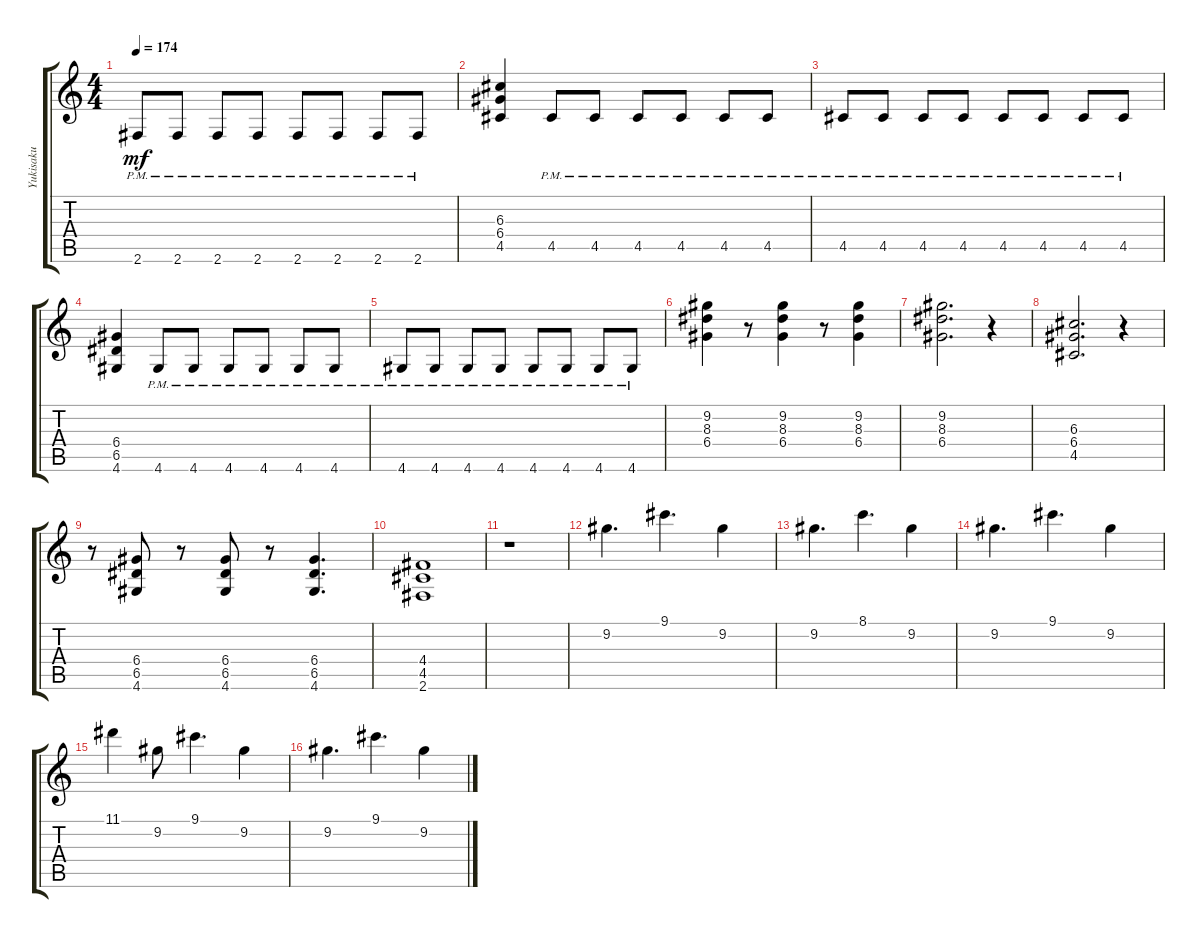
\track ("Yukisaku" "Yukisaku") {instrument overdrivenguitar}
\staff {score tabs}
\tuning (E4 B3 G3 D3 A2 E2) {hide}
\ts (4 4)
\tempo 174
\clef g2
\ks c
2.6{pm}.8{dy mf} 2.6{pm}.8 2.6{pm}.8 2.6{pm}.8 2.6{pm}.8 2.6{pm}.8 2.6{pm}.8 2.6{pm}.8 |
(6.3 6.4 4.5).4 4.5{pm}.8 4.5{pm}.8 4.5{pm}.8 4.5{pm}.8 4.5{pm}.8 4.5{pm}.8 |
4.5{pm}.8 4.5{pm}.8 4.5{pm}.8 4.5{pm}.8 4.5{pm}.8 4.5{pm}.8 4.5{pm}.8 4.5{pm}.8 |
(6.4 6.5 4.6).4 4.6{pm}.8 4.6{pm}.8 4.6{pm}.8 4.6{pm}.8 4.6{pm}.8 4.6{pm}.8 |
4.6{pm}.8 4.6{pm}.8 4.6{pm}.8 4.6{pm}.8 4.6{pm}.8 4.6{pm}.8 4.6{pm}.8 4.6{pm}.8 |
(9.2 8.3 6.4).4 r.8 (9.2 8.3 6.4).4 r.8 (9.2 8.3 6.4).4 |
(9.2 8.3 6.4).2{d} r.4 |
(6.3 6.4 4.5).2{d} r.4 |
r.8 (6.4 6.5 4.6).8 r.8 (6.4 6.5 4.6).8 r.8 (6.4 6.5 4.6).4{d} |
(4.4 4.5 2.6).1 |
r.1 |
9.2.4{d} 9.1.4{d} 9.2.4 |
9.2.4{d} 8.1.4{d} 9.2.4 |
9.2.4{d} 9.1.4{d} 9.2.4 |
11.1.4 9.2.8 9.1.4{d} 9.2.4 |
9.2.4{d} 9.1.4{d} 9.2.4
